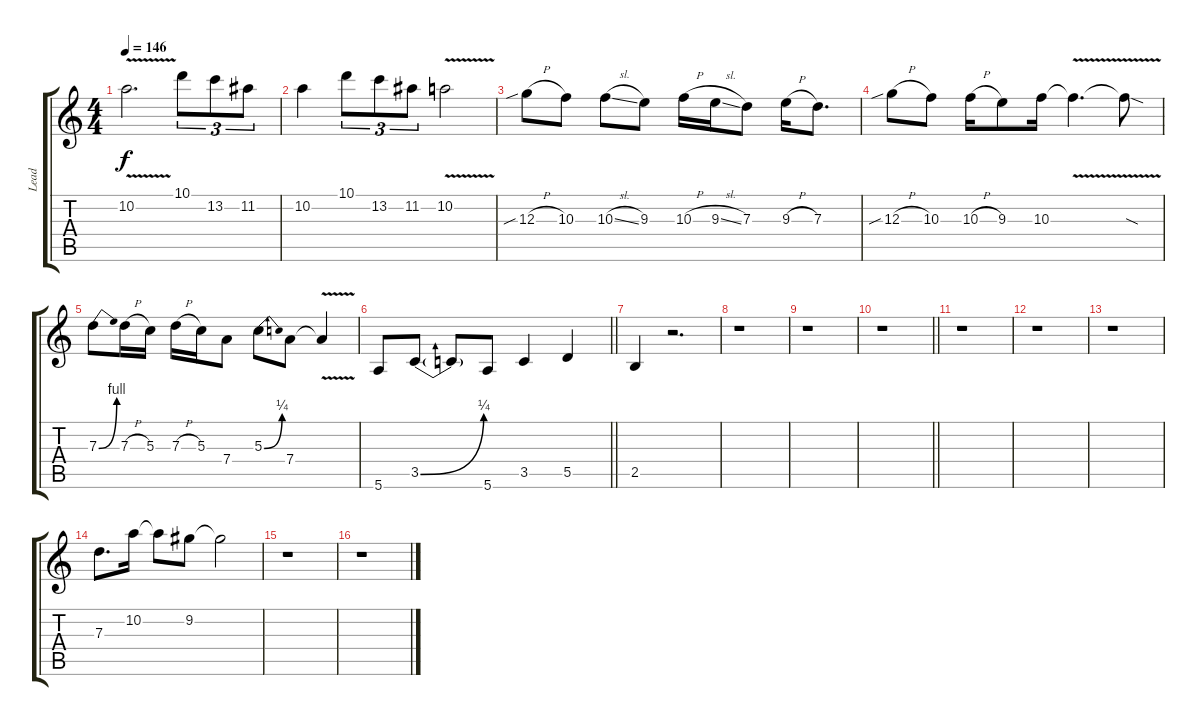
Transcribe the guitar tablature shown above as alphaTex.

\track ("Lead" "Lead") {instrument distortionguitar}
\staff {score tabs}
\tuning (E4 B3 G3 D3 A2 E2) {hide}
\ts (4 4)
\tempo 146
\clef g2
\ks c
10.2{v}.2{d dy f} 10.1.8{tu (3 2)} 13.2.8{tu (3 2)} 11.2.8{tu (3 2)} |
10.2.4 10.1.8{tu (3 2)} 13.2.8{tu (3 2)} 11.2.8{tu (3 2)} 10.2{v}.2 |
12.3{sib h}.8 10.3.8 10.3{sl}.8 9.3.8 10.3{h}.16 9.3{sl}.16 7.3.8 9.3{h}.16 7.3.8{d} |
12.3{sib h}.8 10.3.8 10.3{h}.16 9.3.8 10.3.16 10.3{v t}.4{d} 10.3{sod t}.8 |
7.3{be (bend 0 0 60 4)}.8 7.3{h}.16 5.3.16 7.3{h}.16 5.3.16 7.4.8 5.3{be (bend 0 0 60 1)}.8 7.4.8 7.4{v t}.4 |
\barLineRight lightlight
5.6.8 3.5{be (bend 0 0 60 1)}.8 3.5{t}.8 5.6.8 3.5.4 5.5.4 |
2.5.4 r.2{d} |
r.1 |
r.1 |
\barLineRight lightlight
r.1 |
r.1 |
r.1 |
r.1 |
7.3.8{d} 10.2.16 10.2{t}.8 9.2.8 9.2{t}.2 |
r.1 |
r.1
